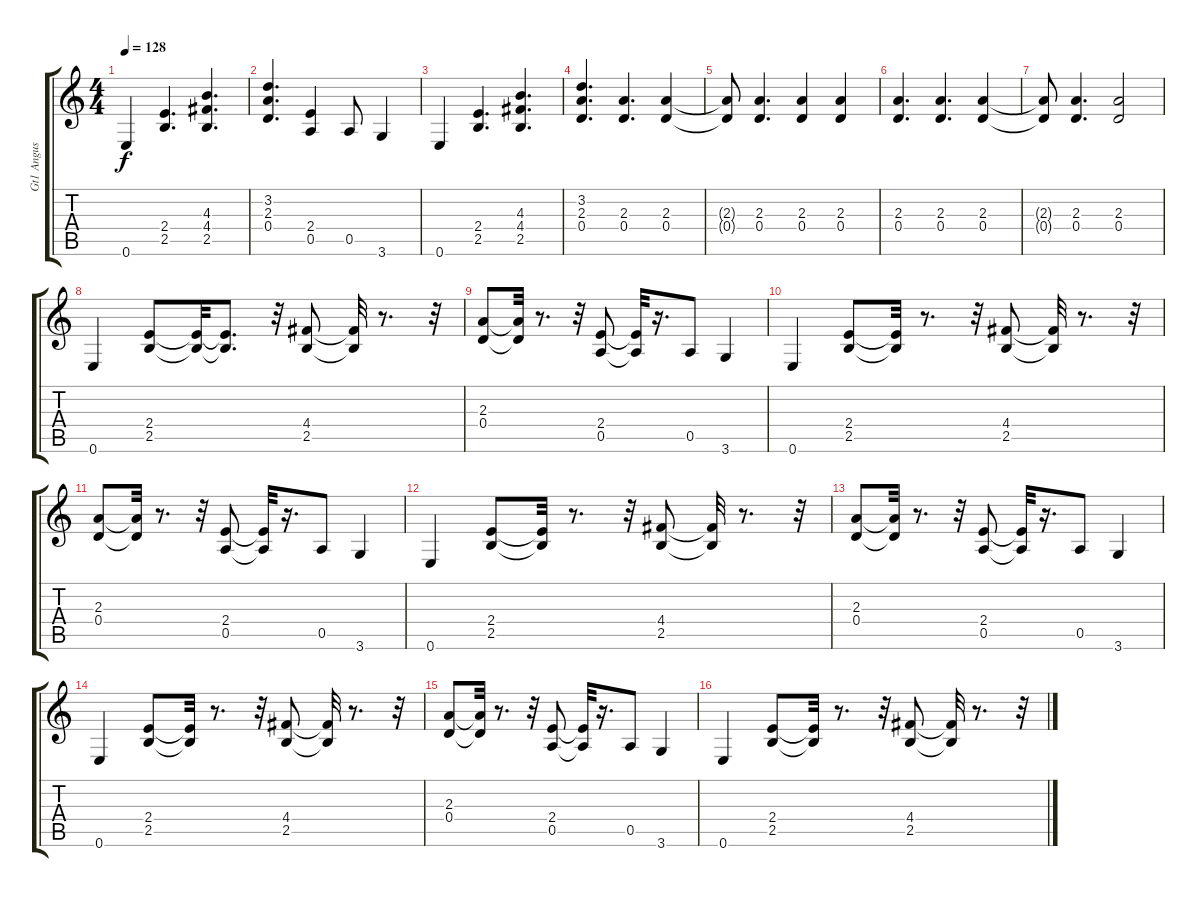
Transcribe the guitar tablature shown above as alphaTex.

\track ("Gt1 Angus" "Gt1 Angus") {instrument distortionguitar}
\staff {score tabs}
\tuning (E4 B3 G3 D3 A2 E2) {hide}
\ts (4 4)
\tempo 128
\clef g2
\ks c
0.6.4{dy f} (2.4 2.5).4{d} (4.3 4.4 2.5).4{d} |
(3.2 2.3 0.4).4{d} (2.4 0.5).4 0.5.8 3.6.4 |
0.6.4 (2.4 2.5).4{d} (4.3 4.4 2.5).4{d} |
(3.2 2.3 0.4).4{d} (2.3 0.4).4{d} (2.3 0.4).4 |
(2.3{t} 0.4{t}).8 (2.3 0.4).4{d} (2.3 0.4).4 (2.3 0.4).4 |
(2.3 0.4).4{d} (2.3 0.4).4{d} (2.3 0.4).4 |
(2.3{t} 0.4{t}).8 (2.3 0.4).4{d} (2.3 0.4).2 |
0.6.4 (2.4 2.5).8 (2.4{t} 2.5{t}).32 (2.4{t} 2.5{t}).8{d} r.32 (4.4 2.5).8 (4.4{t} 2.5{t}).32 r.8{d} r.32 |
(2.3 0.4).8 (2.3{t} 0.4{t}).32 r.8{d} r.32 (2.4 0.5).8 (2.4{t} 0.5{t}).32 r.16{d} 0.5.8 3.6.4 |
0.6.4 (2.4 2.5).8 (2.4{t} 2.5{t}).32 r.8{d} r.32 (4.4 2.5).8 (4.4{t} 2.5{t}).32 r.8{d} r.32 |
(2.3 0.4).8 (2.3{t} 0.4{t}).32 r.8{d} r.32 (2.4 0.5).8 (2.4{t} 0.5{t}).32 r.16{d} 0.5.8 3.6.4 |
0.6.4 (2.4 2.5).8 (2.4{t} 2.5{t}).32 r.8{d} r.32 (4.4 2.5).8 (4.4{t} 2.5{t}).32 r.8{d} r.32 |
(2.3 0.4).8 (2.3{t} 0.4{t}).32 r.8{d} r.32 (2.4 0.5).8 (2.4{t} 0.5{t}).32 r.16{d} 0.5.8 3.6.4 |
0.6.4 (2.4 2.5).8 (2.4{t} 2.5{t}).32 r.8{d} r.32 (4.4 2.5).8 (4.4{t} 2.5{t}).32 r.8{d} r.32 |
(2.3 0.4).8 (2.3{t} 0.4{t}).32 r.8{d} r.32 (2.4 0.5).8 (2.4{t} 0.5{t}).32 r.16{d} 0.5.8 3.6.4 |
0.6.4 (2.4 2.5).8 (2.4{t} 2.5{t}).32 r.8{d} r.32 (4.4 2.5).8 (4.4{t} 2.5{t}).32 r.8{d} r.32
